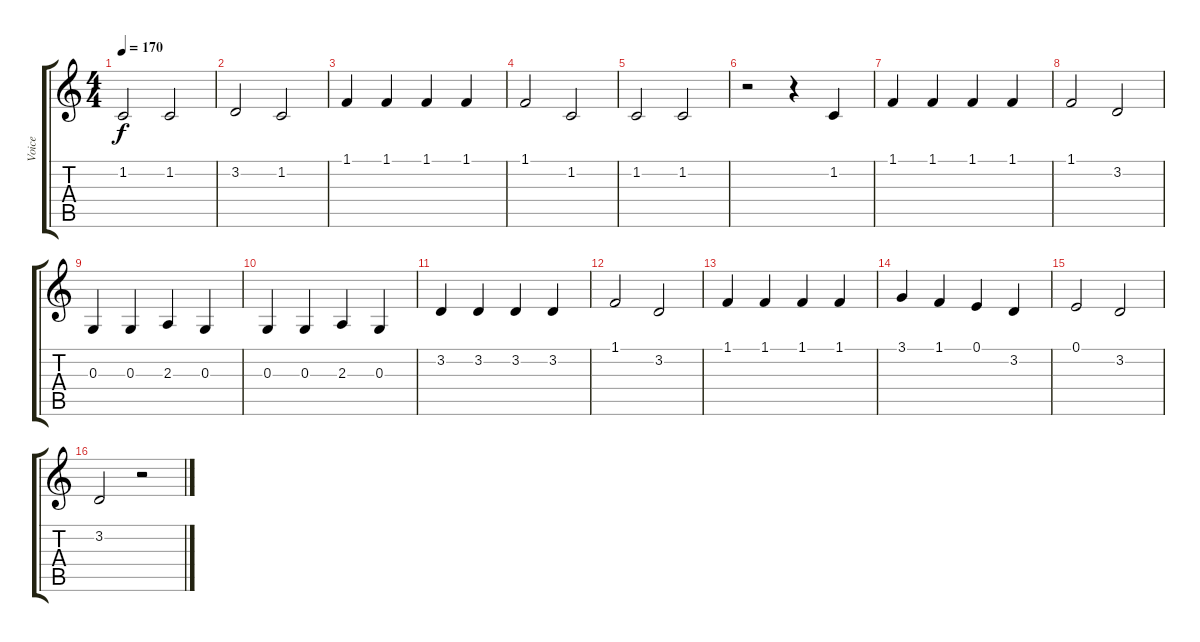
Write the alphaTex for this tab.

\track ("Voice" "Voice") {instrument tenorsax}
\staff {score tabs}
\tuning (E4 B3 G3 D3 A2 E2) {hide}
\ts (4 4)
\tempo 170
\clef g2
\ks c
1.2.2{dy f} 1.2.2 |
3.2.2 1.2.2 |
1.1.4 1.1.4 1.1.4 1.1.4 |
1.1.2 1.2.2 |
1.2.2 1.2.2 |
r.2 r.4 1.2.4 |
1.1.4 1.1.4 1.1.4 1.1.4 |
1.1.2 3.2.2 |
0.3.4 0.3.4 2.3.4 0.3.4 |
0.3.4 0.3.4 2.3.4 0.3.4 |
3.2.4 3.2.4 3.2.4 3.2.4 |
1.1.2 3.2.2 |
1.1.4 1.1.4 1.1.4 1.1.4 |
3.1.4 1.1.4 0.1.4 3.2.4 |
0.1.2 3.2.2 |
3.2.2 r.2
